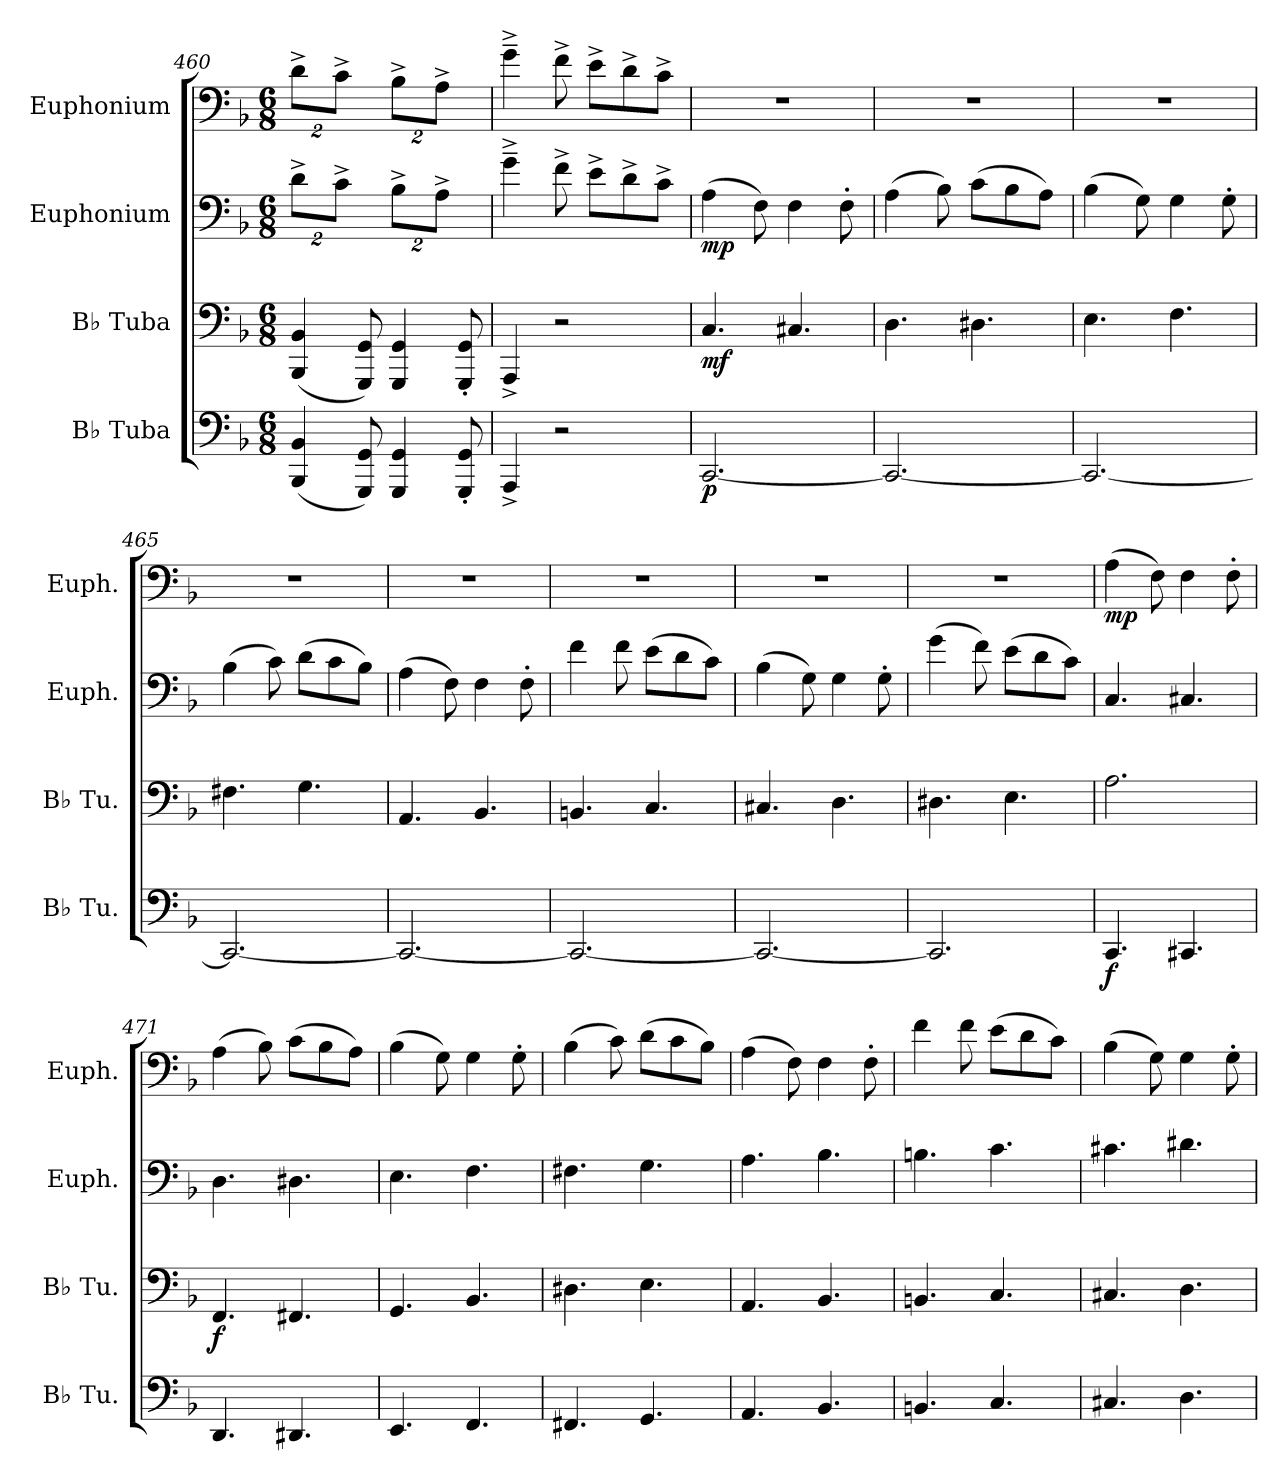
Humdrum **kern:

**kern	**dynam	**kern	**dynam	**kern	**dynam	**kern	**dynam
*part4	*part4	*part3	*part3	*part2	*part2	*part1	*part1
*staff4	*staff4	*staff3	*staff3	*staff2	*staff2	*staff1	*staff1
*I"B♭ Tuba	*	*I"B♭ Tuba	*	*I"Euphonium	*	*I"Euphonium	*
*I'B♭ Tu.	*	*I'B♭ Tu.	*	*I'Euph.	*	*I'Euph.	*
*clefF4	*	*clefF4	*	*clefF4	*	*clefF4	*
*k[b-]	*	*k[b-]	*	*k[b-]	*	*k[b-]	*
*M6/8	*	*M6/8	*	*M6/8	*	*M6/8	*
*	*	*	*	*Xbrackettup	*	*Xbrackettup	*
=460	=460	=460	=460	=460	=460	=460	=460
(4BBB-/ 4BB-/	.	(4BBB-/ 4BB-/	.	16%3d^\L	.	16%3d^\L	.
.	.	.	.	16%3c^\J	.	16%3c^\J	.
8GGG/ 8GG/)	.	8GGG/ 8GG/)	.	.	.	.	.
4GGG/ 4GG/	.	4GGG/ 4GG/	.	16%3B-^\L	.	16%3B-^\L	.
.	.	.	.	16%3A^\J	.	16%3A^\J	.
8GGG/' 8GG/'	.	8GGG/' 8GG/'	.	.	.	.	.
=461	=461	=461	=461	=461	=461	=461	=461
4AAA^/	.	4AAA^/	.	4g^~\	.	4g^~\	.
2r	.	2r	.	8f^\	.	8f^\	.
.	.	.	.	8e^\L	.	8e^\L	.
.	.	.	.	8d^\	.	8d^\	.
.	.	.	.	8c^\J	.	8c^\J	.
=462	=462	=462	=462	=462	=462	=462	=462
!	!LO:DY:b	!	!LO:DY:b	!	!LO:DY:b	!	!
[2.CC/	p	4.C/	mf	(4A\	mp	2.r	.
.	.	.	.	8F\)	.	.	.
.	.	4.C#X/	.	4F\	.	.	.
.	.	.	.	8F'\	.	.	.
=463	=463	=463	=463	=463	=463	=463	=463
2.CC/_	.	4.D\	.	(4A\	.	2.r	.
.	.	.	.	8B-\)	.	.	.
.	.	4.D#X\	.	(8c\L	.	.	.
.	.	.	.	8B-\	.	.	.
.	.	.	.	8A\J)	.	.	.
=464	=464	=464	=464	=464	=464	=464	=464
2.CC/_	.	4.E\	.	(4B-\	.	2.r	.
.	.	.	.	8G\)	.	.	.
.	.	4.F\	.	4G\	.	.	.
.	.	.	.	8G'\	.	.	.
!!LO:LB:g=z
=465	=465	=465	=465	=465	=465	=465	=465
2.CC/_	.	4.F#X\	.	(4B-\	.	2.r	.
.	.	.	.	8c\)	.	.	.
.	.	4.G\	.	(8d\L	.	.	.
.	.	.	.	8c\	.	.	.
.	.	.	.	8B-\J)	.	.	.
=466	=466	=466	=466	=466	=466	=466	=466
2.CC/_	.	4.AA/	.	(4A\	.	2.r	.
.	.	.	.	8F\)	.	.	.
.	.	4.BB-/	.	4F\	.	.	.
.	.	.	.	8F'\	.	.	.
=467	=467	=467	=467	=467	=467	=467	=467
2.CC/_	.	4.BBn/	.	4f\	.	2.r	.
.	.	.	.	8f\	.	.	.
.	.	4.C/	.	(8e\L	.	.	.
.	.	.	.	8d\	.	.	.
.	.	.	.	8c\J)	.	.	.
=468	=468	=468	=468	=468	=468	=468	=468
2.CC/_	.	4.C#X/	.	(4B-\	.	2.r	.
.	.	.	.	8G\)	.	.	.
.	.	4.D\	.	4G\	.	.	.
.	.	.	.	8G'\	.	.	.
=469	=469	=469	=469	=469	=469	=469	=469
2.CC/]	.	4.D#X\	.	(4g\	.	2.r	.
.	.	.	.	8f\)	.	.	.
.	.	4.E\	.	(8e\L	.	.	.
.	.	.	.	8d\	.	.	.
.	.	.	.	8c\J)	.	.	.
=470	=470	=470	=470	=470	=470	=470	=470
!	!LO:DY:b	!	!	!	!	!	!LO:DY:b
4.CC/	f	2.A\	.	4.C/	.	(4A\	mp
.	.	.	.	.	.	8F\)	.
4.CC#X/	.	.	.	4.C#X/	.	4F\	.
.	.	.	.	.	.	8F'\	.
!!LO:PB:g=z
=471	=471	=471	=471	=471	=471	=471	=471
!	!	!	!LO:DY:b	!	!	!	!
4.DD/	.	4.FF/	f	4.D\	.	(4A\	.
.	.	.	.	.	.	8B-\)	.
4.DD#X/	.	4.FF#X/	.	4.D#X\	.	(8c\L	.
.	.	.	.	.	.	8B-\	.
.	.	.	.	.	.	8A\J)	.
=472	=472	=472	=472	=472	=472	=472	=472
4.EE/	.	4.GG/	.	4.E\	.	(4B-\	.
.	.	.	.	.	.	8G\)	.
4.FF/	.	4.BB-/	.	4.F\	.	4G\	.
.	.	.	.	.	.	8G'\	.
=473	=473	=473	=473	=473	=473	=473	=473
4.FF#X/	.	4.D#X\	.	4.F#X\	.	(4B-\	.
.	.	.	.	.	.	8c\)	.
4.GG/	.	4.E\	.	4.G\	.	(8d\L	.
.	.	.	.	.	.	8c\	.
.	.	.	.	.	.	8B-\J)	.
=474	=474	=474	=474	=474	=474	=474	=474
4.AA/	.	4.AA/	.	4.A\	.	(4A\	.
.	.	.	.	.	.	8F\)	.
4.BB-/	.	4.BB-/	.	4.B-\	.	4F\	.
.	.	.	.	.	.	8F'\	.
=475	=475	=475	=475	=475	=475	=475	=475
4.BBn/	.	4.BBn/	.	4.Bn\	.	4f\	.
.	.	.	.	.	.	8f\	.
4.C/	.	4.C/	.	4.c\	.	(8e\L	.
.	.	.	.	.	.	8d\	.
.	.	.	.	.	.	8c\J)	.
=476	=476	=476	=476	=476	=476	=476	=476
4.C#X/	.	4.C#X/	.	4.c#X\	.	(4B-\	.
.	.	.	.	.	.	8G\)	.
4.D\	.	4.D\	.	4.d#X\	.	4G\	.
.	.	.	.	.	.	8G'\	.
=	=	=	=	=	=	=	=
*-	*-	*-	*-	*-	*-	*-	*-
